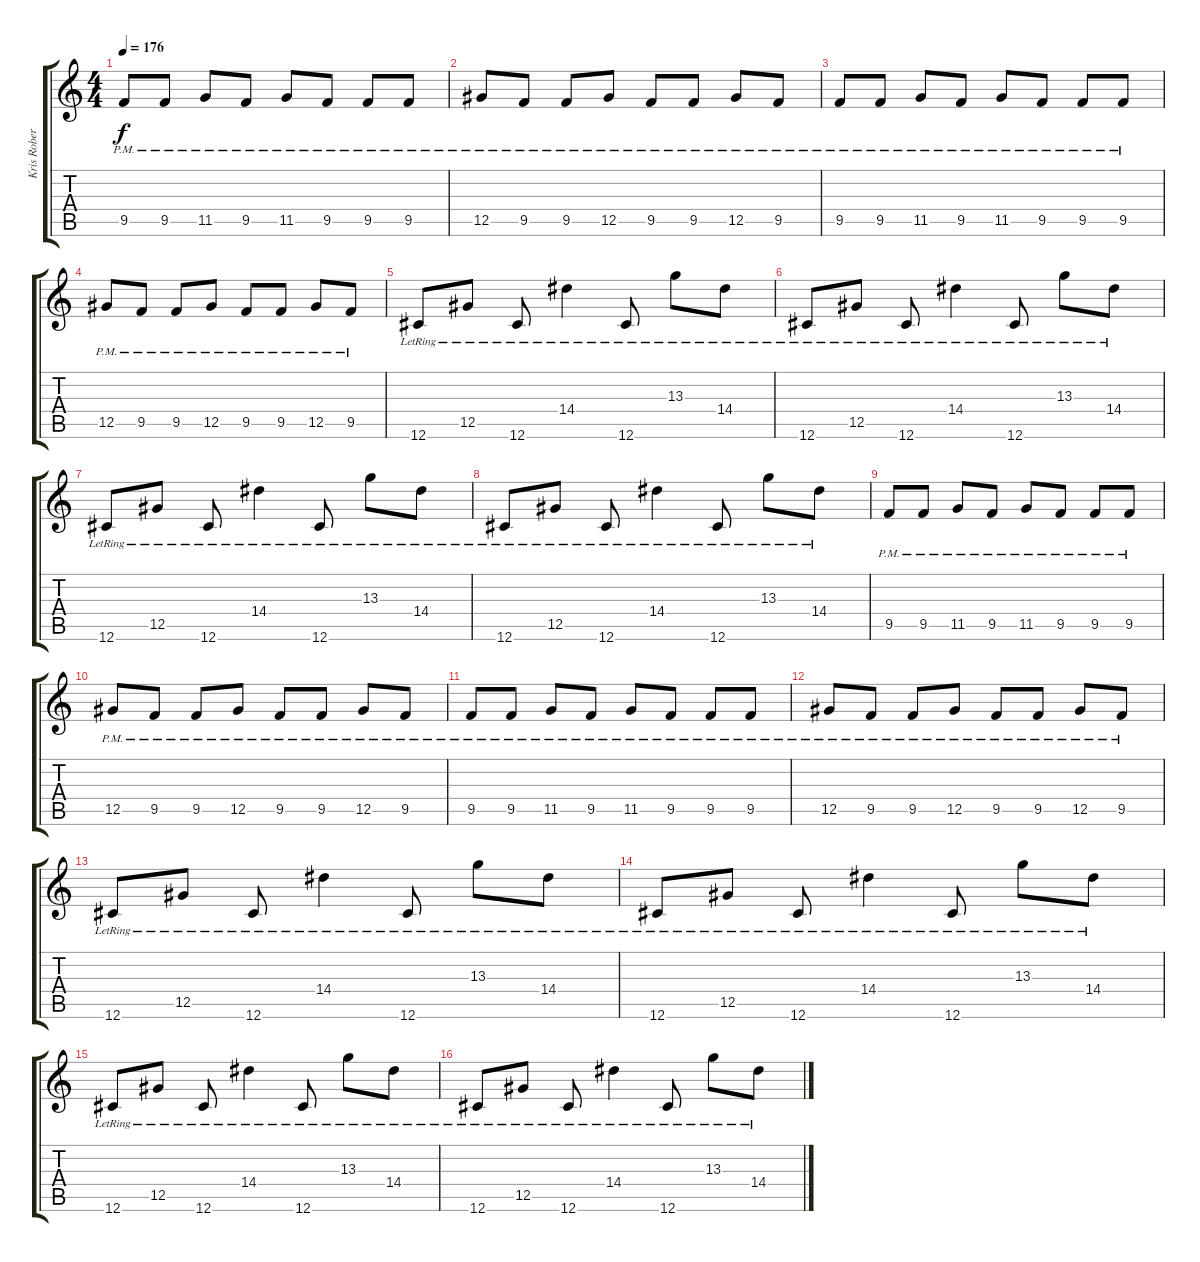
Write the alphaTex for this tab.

\track ("Kris Roberts (guitar)" "Kris Rober") {instrument distortionguitar}
\staff {score tabs}
\tuning (Eb4 Bb3 Gb3 Db3 Ab2 Db2) {hide}
\ts (4 4)
\tempo 176
\clef g2
\ks c
9.5{pm}.8{dy f instrument electricguitarclean} 9.5{pm}.8 11.5{pm}.8 9.5{pm}.8 11.5{pm}.8 9.5{pm}.8 9.5{pm}.8 9.5{pm}.8 |
12.5{pm}.8 9.5{pm}.8 9.5{pm}.8 12.5{pm}.8 9.5{pm}.8 9.5{pm}.8 12.5{pm}.8 9.5{pm}.8 |
9.5{pm}.8 9.5{pm}.8 11.5{pm}.8 9.5{pm}.8 11.5{pm}.8 9.5{pm}.8 9.5{pm}.8 9.5{pm}.8 |
12.5{pm}.8 9.5{pm}.8 9.5{pm}.8 12.5{pm}.8 9.5{pm}.8 9.5{pm}.8 12.5{pm}.8 9.5{pm}.8 |
12.6{lr}.8 12.5{lr}.8 12.6{lr}.8 14.4{lr}.4 12.6{lr}.8 13.3{lr}.8 14.4{lr}.8 |
12.6{lr}.8 12.5{lr}.8 12.6{lr}.8 14.4{lr}.4 12.6{lr}.8 13.3{lr}.8 14.4{lr}.8 |
12.6{lr}.8 12.5{lr}.8 12.6{lr}.8 14.4{lr}.4 12.6{lr}.8 13.3{lr}.8 14.4{lr}.8 |
12.6{lr}.8 12.5{lr}.8 12.6{lr}.8 14.4{lr}.4 12.6{lr}.8 13.3{lr}.8 14.4{lr}.8 |
9.5{pm}.8 9.5{pm}.8 11.5{pm}.8 9.5{pm}.8 11.5{pm}.8 9.5{pm}.8 9.5{pm}.8 9.5{pm}.8 |
12.5{pm}.8 9.5{pm}.8 9.5{pm}.8 12.5{pm}.8 9.5{pm}.8 9.5{pm}.8 12.5{pm}.8 9.5{pm}.8 |
9.5{pm}.8 9.5{pm}.8 11.5{pm}.8 9.5{pm}.8 11.5{pm}.8 9.5{pm}.8 9.5{pm}.8 9.5{pm}.8 |
12.5{pm}.8 9.5{pm}.8 9.5{pm}.8 12.5{pm}.8 9.5{pm}.8 9.5{pm}.8 12.5{pm}.8 9.5{pm}.8 |
12.6{lr}.8{instrument electricguitarclean} 12.5{lr}.8 12.6{lr}.8 14.4{lr}.4 12.6{lr}.8 13.3{lr}.8 14.4{lr}.8 |
12.6{lr}.8 12.5{lr}.8 12.6{lr}.8 14.4{lr}.4 12.6{lr}.8 13.3{lr}.8 14.4{lr}.8 |
12.6{lr}.8 12.5{lr}.8 12.6{lr}.8 14.4{lr}.4 12.6{lr}.8 13.3{lr}.8 14.4{lr}.8 |
12.6{lr}.8 12.5{lr}.8 12.6{lr}.8 14.4{lr}.4 12.6{lr}.8 13.3{lr}.8 14.4{lr}.8
